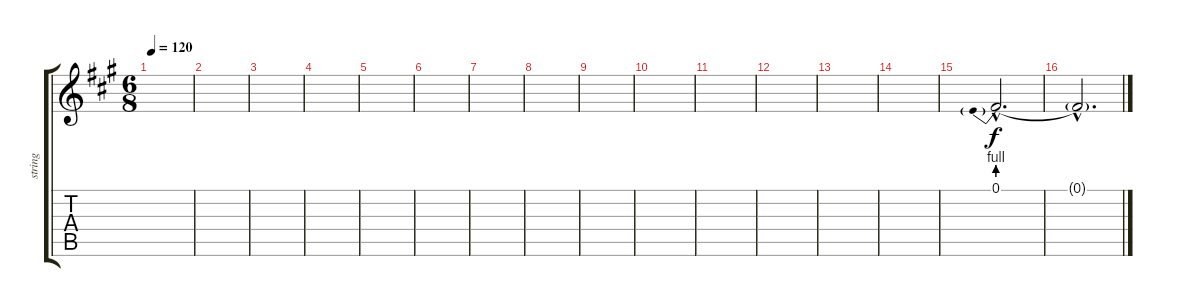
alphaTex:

\track ("string" "string") {instrument stringensemble1}
\staff {score tabs}
\tuning (E4 B3 G3 D3 A2 E2) {hide}
\ts (6 8)
\tempo 120
\clef g2
\ks a
|
|
|
|
|
|
|
|
|
|
|
|
|
|
0.1{be (prebend 0 4 60 4) hac}.2{d dy f} |
0.1{hac t}.2{d}
